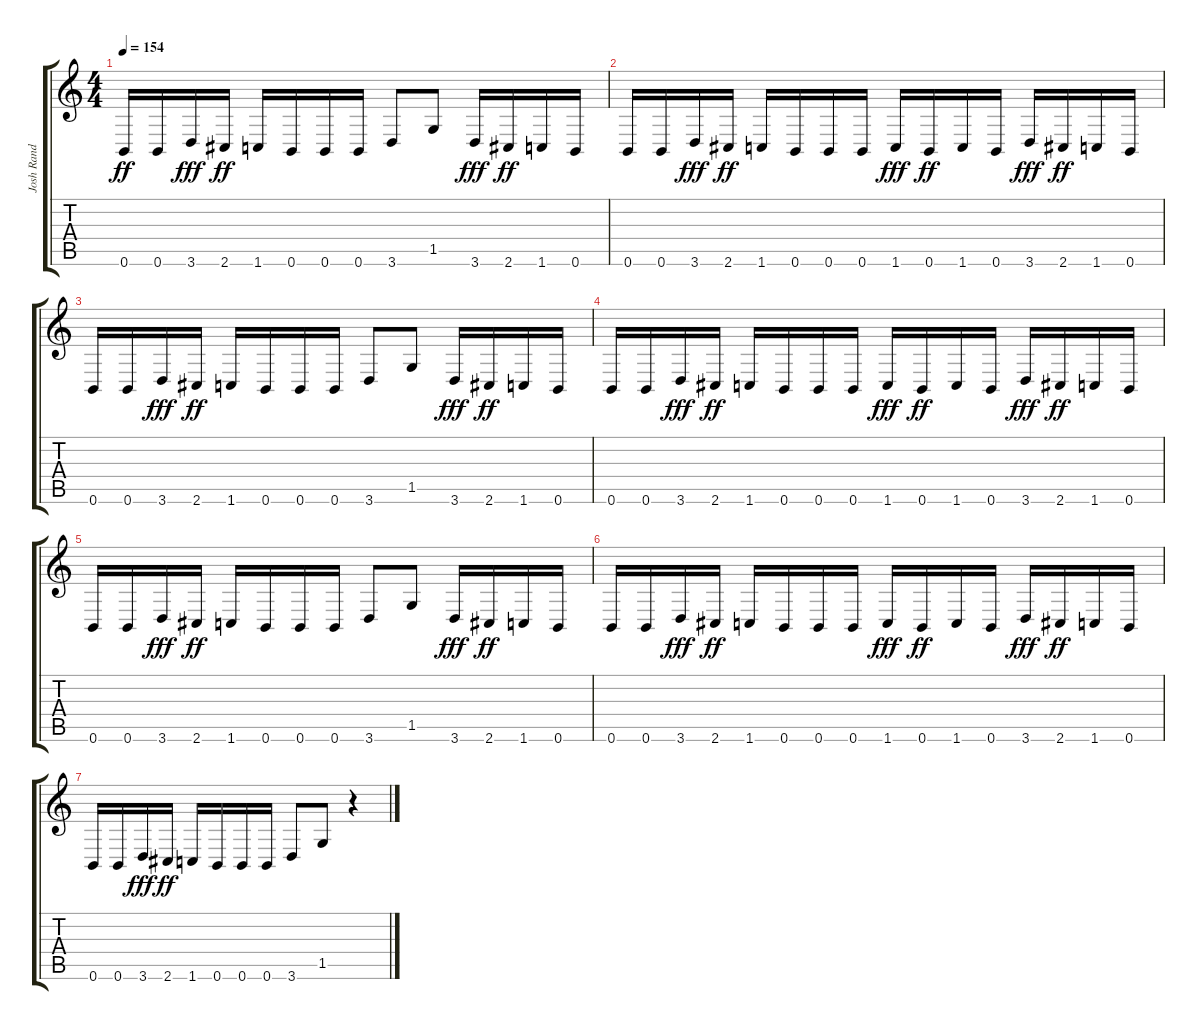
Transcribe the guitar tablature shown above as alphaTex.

\track ("Josh Rand" "Josh Rand") {instrument distortionguitar}
\staff {score tabs}
\tuning (Db4 Ab3 E3 B2 Gb2 B1) {hide}
\ts (4 4)
\tempo 154
\clef g2
\ks c
0.6.16{dy ff} 0.6.16 3.6.16{dy fff} 2.6.16{dy ff} 1.6.16 0.6.16 0.6.16 0.6.16 3.6.8 1.5.8 3.6.16{dy fff} 2.6.16{dy ff} 1.6.16 0.6.16 |
0.6.16 0.6.16 3.6.16{dy fff} 2.6.16{dy ff} 1.6.16 0.6.16 0.6.16 0.6.16 1.6.16{dy fff} 0.6.16{dy ff} 1.6.16 0.6.16 3.6.16{dy fff} 2.6.16{dy ff} 1.6.16 0.6.16 |
0.6.16 0.6.16 3.6.16{dy fff} 2.6.16{dy ff} 1.6.16 0.6.16 0.6.16 0.6.16 3.6.8 1.5.8 3.6.16{dy fff} 2.6.16{dy ff} 1.6.16 0.6.16 |
0.6.16 0.6.16 3.6.16{dy fff} 2.6.16{dy ff} 1.6.16 0.6.16 0.6.16 0.6.16 1.6.16{dy fff} 0.6.16{dy ff} 1.6.16 0.6.16 3.6.16{dy fff} 2.6.16{dy ff} 1.6.16 0.6.16 |
0.6.16 0.6.16 3.6.16{dy fff} 2.6.16{dy ff} 1.6.16 0.6.16 0.6.16 0.6.16 3.6.8 1.5.8 3.6.16{dy fff} 2.6.16{dy ff} 1.6.16 0.6.16 |
0.6.16 0.6.16 3.6.16{dy fff} 2.6.16{dy ff} 1.6.16 0.6.16 0.6.16 0.6.16 1.6.16{dy fff} 0.6.16{dy ff} 1.6.16 0.6.16 3.6.16{dy fff} 2.6.16{dy ff} 1.6.16 0.6.16 |
0.6.16 0.6.16 3.6.16{dy fff} 2.6.16{dy ff} 1.6.16 0.6.16 0.6.16 0.6.16 3.6.8 1.5.8 r.4
